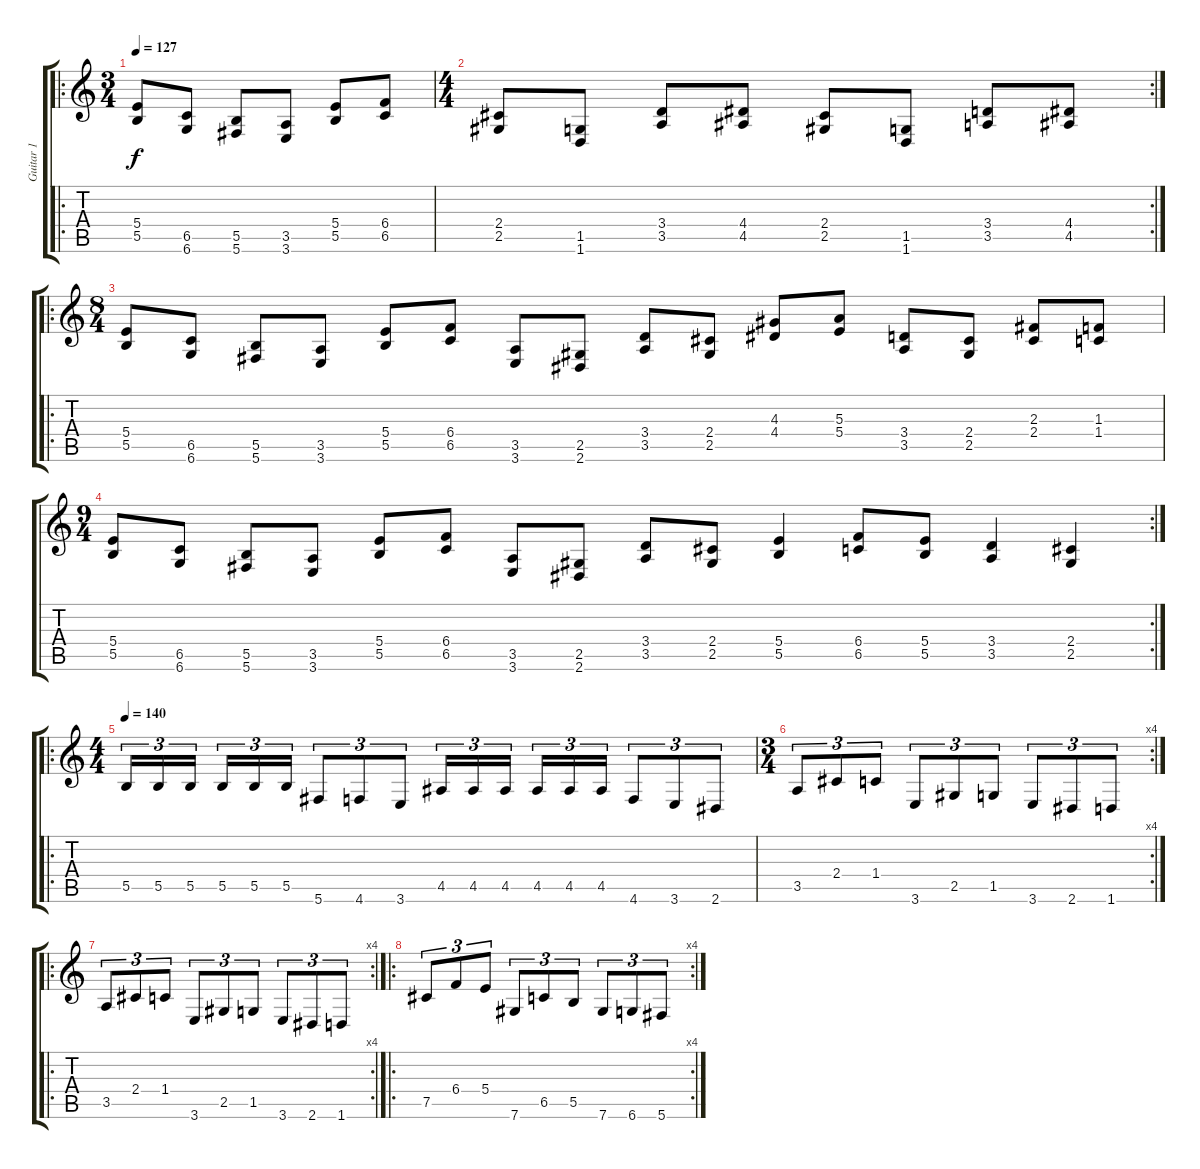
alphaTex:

\track ("Guitar 1" "Guitar 1") {instrument distortionguitar}
\staff {score tabs}
\tuning (Db4 Ab3 E3 B2 Gb2 Db2) {hide}
\ro
\ts (3 4)
\tempo 127
\clef g2
\ks c
(5.4 5.5).8{dy f} (6.5 6.6).8 (5.5 5.6).8 (3.5 3.6).8 (5.4 5.5).8 (6.4 6.5).8 |
\rc 2
\ts (4 4)
(2.4 2.5).8 (1.5 1.6).8 (3.4 3.5).8 (4.4 4.5).8 (2.4 2.5).8 (1.5 1.6).8 (3.4 3.5).8 (4.4 4.5).8 |
\ro
\ts (8 4)
(5.4 5.5).8 (6.5 6.6).8 (5.5 5.6).8 (3.5 3.6).8 (5.4 5.5).8 (6.4 6.5).8 (3.5 3.6).8 (2.5 2.6).8 (3.4 3.5).8 (2.4 2.5).8 (4.3 4.4).8 (5.3 5.4).8 (3.4 3.5).8 (2.4 2.5).8 (2.3 2.4).8 (1.3 1.4).8 |
\rc 2
\ts (9 4)
(5.4 5.5).8 (6.5 6.6).8 (5.5 5.6).8 (3.5 3.6).8 (5.4 5.5).8 (6.4 6.5).8 (3.5 3.6).8 (2.5 2.6).8 (3.4 3.5).8 (2.4 2.5).8 (5.4 5.5).4 (6.4 6.5).8 (5.4 5.5).8 (3.4 3.5).4 (2.4 2.5).4 |
\ro
\ts (4 4)
\tempo 140
5.5.16{tu (3 2)} 5.5.16{tu (3 2)} 5.5.16{tu (3 2)} 5.5.16{tu (3 2)} 5.5.16{tu (3 2)} 5.5.16{tu (3 2)} 5.6.8{tu (3 2)} 4.6.8{tu (3 2)} 3.6.8{tu (3 2)} 4.5.16{tu (3 2)} 4.5.16{tu (3 2)} 4.5.16{tu (3 2)} 4.5.16{tu (3 2)} 4.5.16{tu (3 2)} 4.5.16{tu (3 2)} 4.6.8{tu (3 2)} 3.6.8{tu (3 2)} 2.6.8{tu (3 2)} |
\rc 4
\ts (3 4)
3.5.8{tu (3 2)} 2.4.8{tu (3 2)} 1.4.8{tu (3 2)} 3.6.8{tu (3 2)} 2.5.8{tu (3 2)} 1.5.8{tu (3 2)} 3.6.8{tu (3 2)} 2.6.8{tu (3 2)} 1.6.8{tu (3 2)} |
\ro
\rc 4
3.5.8{tu (3 2)} 2.4.8{tu (3 2)} 1.4.8{tu (3 2)} 3.6.8{tu (3 2)} 2.5.8{tu (3 2)} 1.5.8{tu (3 2)} 3.6.8{tu (3 2)} 2.6.8{tu (3 2)} 1.6.8{tu (3 2)} |
\ro
\rc 4
7.5.8{tu (3 2)} 6.4.8{tu (3 2)} 5.4.8{tu (3 2)} 7.6.8{tu (3 2)} 6.5.8{tu (3 2)} 5.5.8{tu (3 2)} 7.6.8{tu (3 2)} 6.6.8{tu (3 2)} 5.6.8{tu (3 2)}
